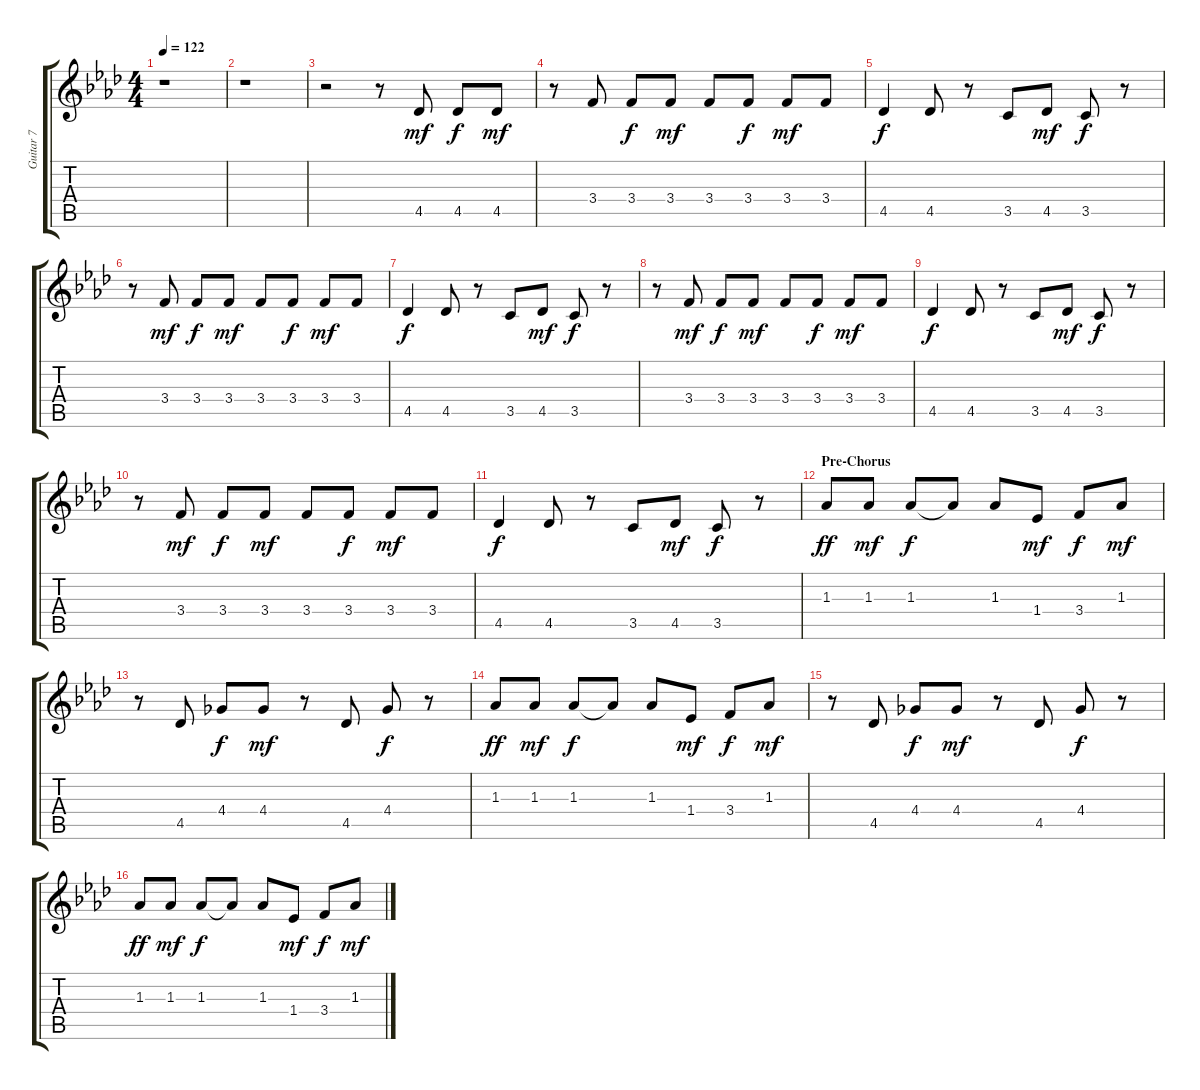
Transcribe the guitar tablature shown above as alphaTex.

\track ("Guitar 7" "Guitar 7") {instrument electricguitarmuted}
\staff {score tabs}
\tuning (E4 B3 G3 D3 A2 E2) {hide}
\ts (4 4)
\tempo 122
\clef g2
\ks ab
r.1{dy f} |
r.1 |
r.2 r.8 4.5.8{dy mf} 4.5.8{dy f} 4.5.8{dy mf} |
r.8 3.4.8 3.4.8{dy f} 3.4.8{dy mf} 3.4.8 3.4.8{dy f} 3.4.8{dy mf} 3.4.8 |
4.5.4{dy f} 4.5.8 r.8 3.5.8 4.5.8{dy mf} 3.5.8{dy f} r.8 |
r.8 3.4.8{dy mf} 3.4.8{dy f} 3.4.8{dy mf} 3.4.8 3.4.8{dy f} 3.4.8{dy mf} 3.4.8 |
4.5.4{dy f} 4.5.8 r.8 3.5.8 4.5.8{dy mf} 3.5.8{dy f} r.8 |
r.8 3.4.8{dy mf} 3.4.8{dy f} 3.4.8{dy mf} 3.4.8 3.4.8{dy f} 3.4.8{dy mf} 3.4.8 |
4.5.4{dy f} 4.5.8 r.8 3.5.8 4.5.8{dy mf} 3.5.8{dy f} r.8 |
r.8 3.4.8{dy mf} 3.4.8{dy f} 3.4.8{dy mf} 3.4.8 3.4.8{dy f} 3.4.8{dy mf} 3.4.8 |
4.5.4{dy f} 4.5.8 r.8 3.5.8 4.5.8{dy mf} 3.5.8{dy f} r.8 |
\section ("" "Pre-Chorus")
1.3.8{dy ff} 1.3.8{dy mf} 1.3.8{dy f} 1.3{t}.8 1.3.8 1.4.8{dy mf} 3.4.8{dy f} 1.3.8{dy mf} |
r.8 4.5.8 4.4.8{dy f} 4.4.8{dy mf} r.8 4.5.8 4.4.8{dy f} r.8 |
1.3.8{dy ff} 1.3.8{dy mf} 1.3.8{dy f} 1.3{t}.8 1.3.8 1.4.8{dy mf} 3.4.8{dy f} 1.3.8{dy mf} |
r.8 4.5.8 4.4.8{dy f} 4.4.8{dy mf} r.8 4.5.8 4.4.8{dy f} r.8 |
1.3.8{dy ff} 1.3.8{dy mf} 1.3.8{dy f} 1.3{t}.8 1.3.8 1.4.8{dy mf} 3.4.8{dy f} 1.3.8{dy mf}
